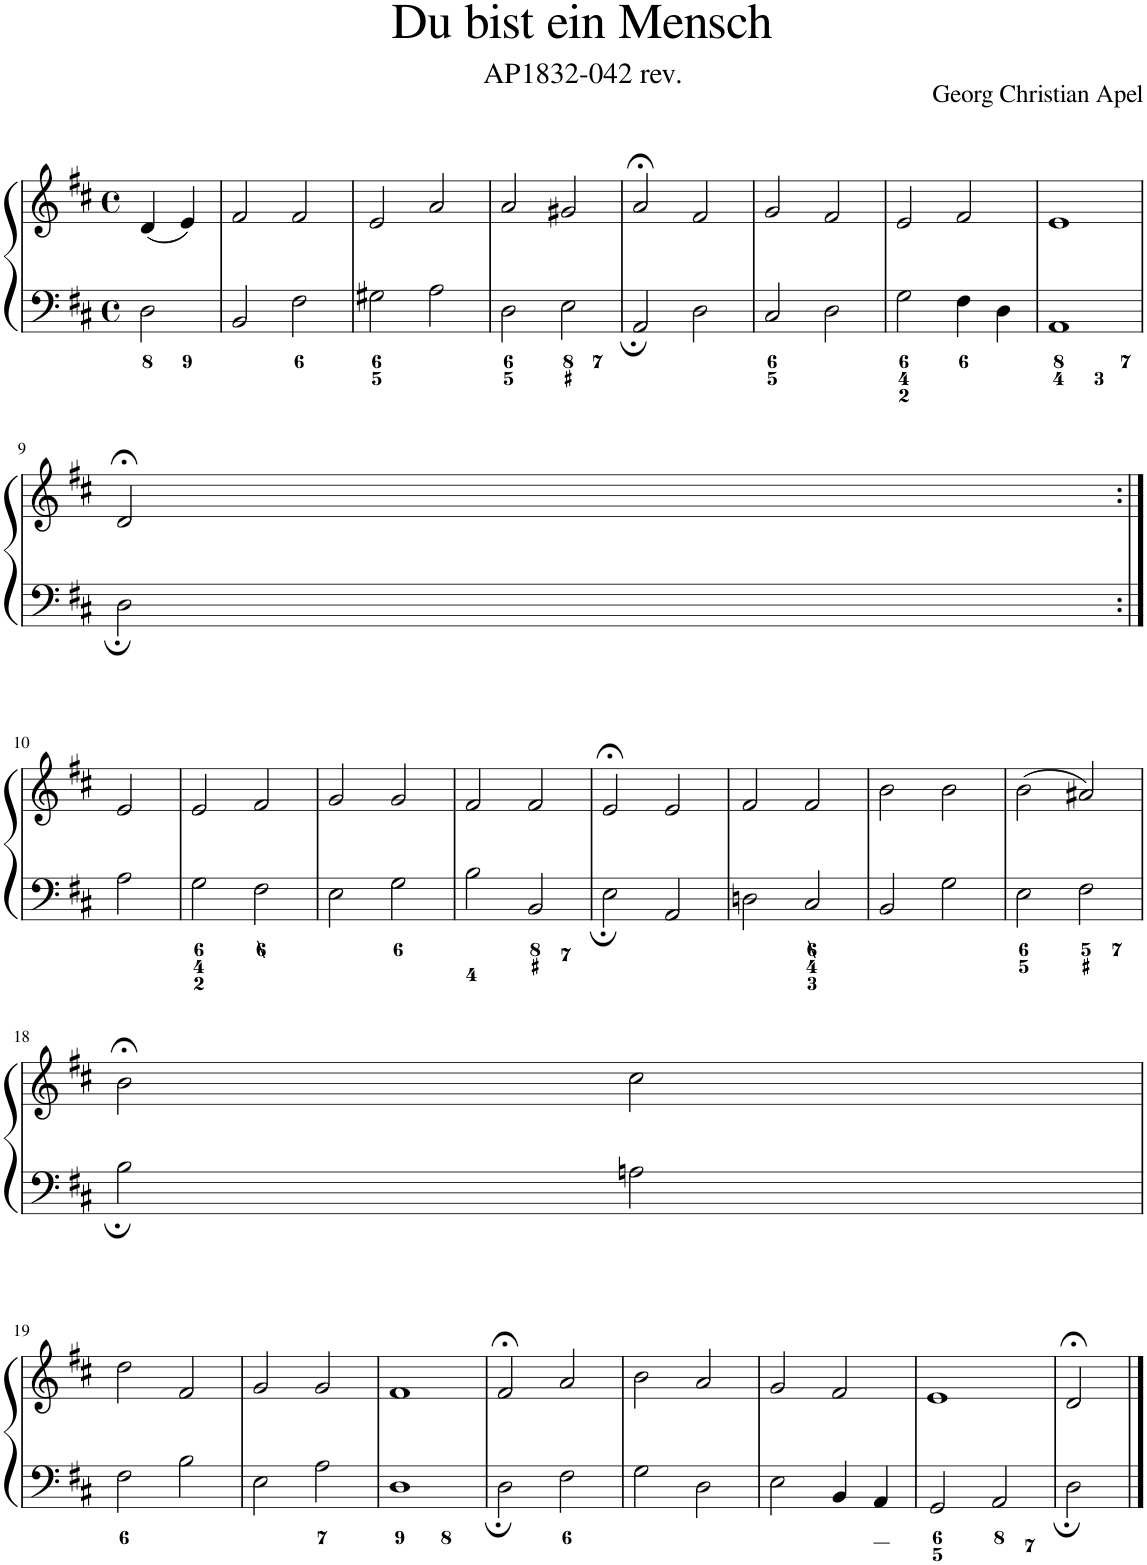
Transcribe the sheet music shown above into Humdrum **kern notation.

**kern	**kern
*part1	*part1
*staff2	*staff1
*I"Piano	*
*I'Pno.	*
*clefF4	*clefG2
*k[f#c#]	*k[f#c#]
*M4/4	*M4/4
*met(c)	*met(c)
=1	=1
2D\	(4d/
.	4e/)
=2	=2
2BB/	2f#/
2F#\	2f#/
=3	=3
2G#X\	2e/
2A\	2a/
=4	=4
2D\	2a/
2E\	2g#X/
=5	=5
2AA/	2a;</
2D\	2f#/
=6	=6
2C#/	2g/
2D\	2f#/
=7	=7
2G\	2e/
4F#\	2f#/
4D\	.
=8	=8
1AA	1e
!!LO:LB:g=z
=9	=9
2D\	2d;</
!!LO:LB:g=z
=10:|!	=10:|!
2A\	2e/
=11	=11
2G\	2e/
2F#\	2f#/
=12	=12
2E\	2g/
2G\	2g/
=13	=13
2B\	2f#/
2BB/	2f#/
=14	=14
2E\	2e;</
2AA/	2e/
=15	=15
2Dn\	2f#/
2C#/	2f#/
=16	=16
2BB/	2b\
2G\	2b\
=17	=17
2E\	(2b\
2F#\	2a#X/)
!!LO:LB:g=z
=18	=18
2B\	2b;<\
2An\	2cc#\
!!LO:LB:g=z
=19	=19
2F#\	2dd\
2B\	2f#/
=20	=20
2E\	2g/
2A\	2g/
=21	=21
1D	1f#
=22	=22
2D\	2f#;</
2F#\	2a/
=23	=23
2G\	2b\
2D\	2a/
=24	=24
2E\	2g/
4BB/	2f#/
4AA/	.
=25	=25
2GG/	1e
2AA/	.
=26	=26
2D\	2d;</
==	==
*-	*-
